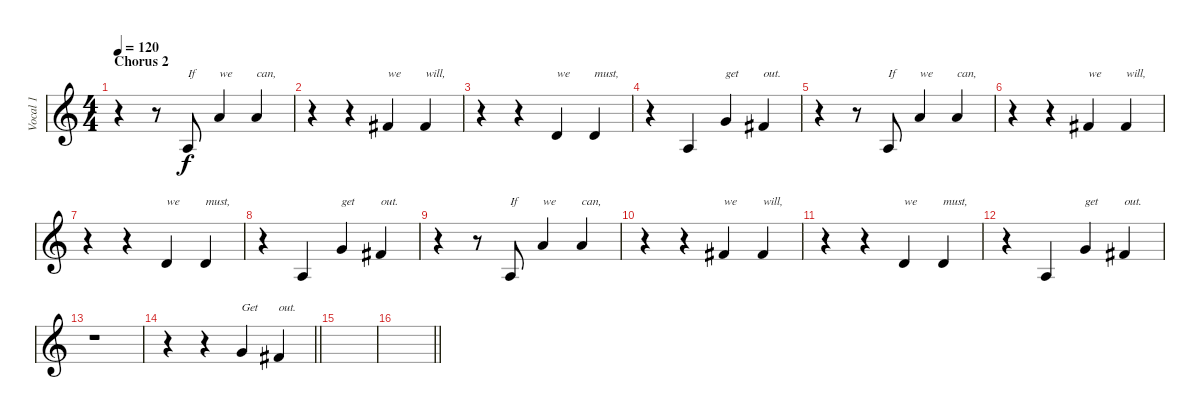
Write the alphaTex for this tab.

\track ("Vocal 1" "Vocal 1") {instrument fx8scifi}
\staff {score}
\tuning (E4 B3 G3 D3 A2 E2) {hide}
\ts (4 4)
\section ("" "Chorus 2")
\tempo 120
\clef g2
\ks c
r.4{dy mf} r.8 7.4.8{txt "If" dy f} 5.1.4{txt "we"} 5.1.4{txt "can,"} |
r.4 r.4 2.1.4{txt "we"} 2.1.4{txt "will,"} |
r.4 r.4 3.2.4{txt "we"} 3.2.4{txt "must,"} |
r.4 2.3.4 3.1.4{txt "get"} 2.1.4{txt "out."} |
r.4 r.8 7.4.8{txt "If"} 5.1.4{txt "we"} 5.1.4{txt "can,"} |
r.4 r.4 2.1.4{txt "we"} 2.1.4{txt "will,"} |
r.4 r.4 3.2.4{txt "we"} 3.2.4{txt "must,"} |
r.4 2.3.4 3.1.4{txt "get"} 2.1.4{txt "out."} |
r.4 r.8 7.4.8{txt "If"} 5.1.4{txt "we"} 5.1.4{txt "can,"} |
r.4 r.4 2.1.4{txt "we"} 2.1.4{txt "will,"} |
r.4 r.4 3.2.4{txt "we"} 3.2.4{txt "must,"} |
r.4 2.3.4 3.1.4{txt "get"} 2.1.4{txt "out."} |
r.1 |
\barLineRight lightlight
r.4 r.4 3.1.4{txt "Get"} 2.1.4{txt "out."} |
\section ("" "")
|
\barLineRight lightlight
